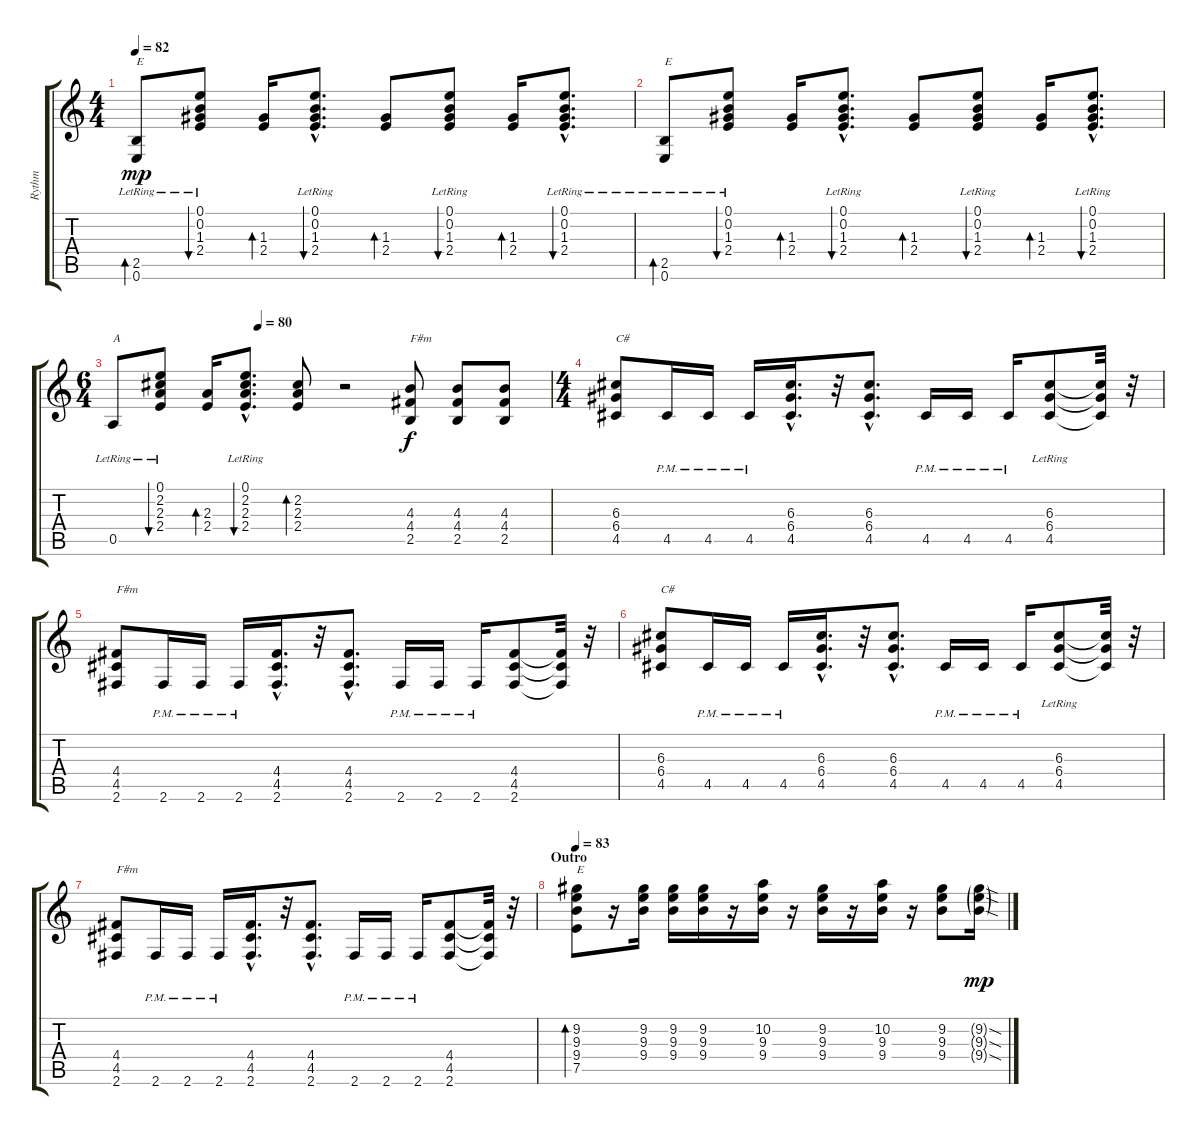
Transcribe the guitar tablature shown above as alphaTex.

\track ("Rythm" "Rythm") {instrument distortionguitar}
\staff {score tabs}
\tuning (E4 B3 G3 D3 A2 E2) {hide}
\ts (4 4)
\tempo 82
\clef g2
\ks c
(2.5{lr} 0.6{lr}).8{bd 240 txt "E" dy mp} (0.1{lr} 0.2{lr} 1.3{lr} 2.4{lr}).8{bu 480} (1.3 2.4).16{bd 480} (0.1{hac lr} 0.2{hac lr} 1.3{hac lr} 2.4{hac lr}).8{d bu 480} (1.3 2.4).8{bd 480} (0.1{lr} 0.2{lr} 1.3{lr} 2.4{lr}).8{bu 480} (1.3 2.4).16{bd 480} (0.1{hac lr} 0.2{hac lr} 1.3{hac lr} 2.4{hac lr}).8{d bu 480} |
(2.5{lr} 0.6{lr}).8{bd 240 txt "E"} (0.1{lr} 0.2{lr} 1.3{lr} 2.4{lr}).8{bu 480} (1.3 2.4).16{bd 480} (0.1{hac lr} 0.2{hac lr} 1.3{hac lr} 2.4{hac lr}).8{d bu 480} (1.3 2.4).8{bd 480} (0.1{lr} 0.2{lr} 1.3{lr} 2.4{lr}).8{bu 480} (1.3 2.4).16{bd 480} (0.1{hac lr} 0.2{hac lr} 1.3{hac lr} 2.4{hac lr}).8{d bu 480} |
\ts (6 4)
\tempo (80 0.3333333333333333)
0.5{lr}.8{txt "A"} (0.1{lr} 2.2{lr} 2.3{lr} 2.4{lr}).8{bu 480} (2.3 2.4).16{bd 480} (0.1{hac lr} 2.2{hac lr} 2.3{hac lr} 2.4{hac lr}).8{d bu 480} (2.2 2.3 2.4).8{bd 480} r.2 (4.3 4.4 2.5).8{txt "F#m" dy f} (4.3 4.4 2.5).8 (4.3 4.4 2.5).8 |
\ts (4 4)
\section ("" "")
(6.3 6.4 4.5).8{txt "C#"} 4.5{pm}.16 4.5{pm}.16 4.5{pm}.16 (6.3{hac} 6.4{hac} 4.5{hac}).16{d} r.32 (6.3{hac} 6.4{hac} 4.5{hac}).8{d} 4.5{pm}.16 4.5{pm}.16 4.5{pm}.16 (6.3{lr} 6.4{lr} 4.5{lr}).8 (6.3{t} 6.4{t} 4.5{t}).32 r.32 |
(4.4 4.5 2.6).8{txt "F#m"} 2.6{pm}.16 2.6{pm}.16 2.6{pm}.16 (4.4{hac} 4.5{hac} 2.6{hac}).16{d} r.32 (4.4{hac} 4.5{hac} 2.6{hac}).8{d} 2.6{pm}.16 2.6{pm}.16 2.6{pm}.16 (4.4 4.5 2.6).8 (4.4{t} 4.5{t} 2.6{t}).32 r.32 |
(6.3 6.4 4.5).8{txt "C#"} 4.5{pm}.16 4.5{pm}.16 4.5{pm}.16 (6.3{hac} 6.4{hac} 4.5{hac}).16{d} r.32 (6.3{hac} 6.4{hac} 4.5{hac}).8{d} 4.5{pm}.16 4.5{pm}.16 4.5{pm}.16 (6.3{lr} 6.4{lr} 4.5{lr}).8 (6.3{t} 6.4{t} 4.5{t}).32 r.32 |
(4.4 4.5 2.6).8{txt "F#m"} 2.6{pm}.16 2.6{pm}.16 2.6{pm}.16 (4.4{hac} 4.5{hac} 2.6{hac}).16{d} r.32 (4.4{hac} 4.5{hac} 2.6{hac}).8{d} 2.6{pm}.16 2.6{pm}.16 2.6{pm}.16 (4.4 4.5 2.6).8 (4.4{t} 4.5{t} 2.6{t}).32 r.32 |
\section ("" "Outro")
\tempo 83
(9.2 9.3 9.4 7.5).8{bd 60 txt "E"} r.16 (9.2 9.3 9.4).16 (9.2 9.3 9.4).16 (9.2 9.3 9.4).16 r.16 (10.2 9.3 9.4).16 r.16 (9.2 9.3 9.4).16 r.16 (10.2 9.3 9.4).16 r.16 (9.2 9.3 9.4).8 (9.2{sod g} 9.3{sod g} 9.4{sod g}).16{dy mp}
